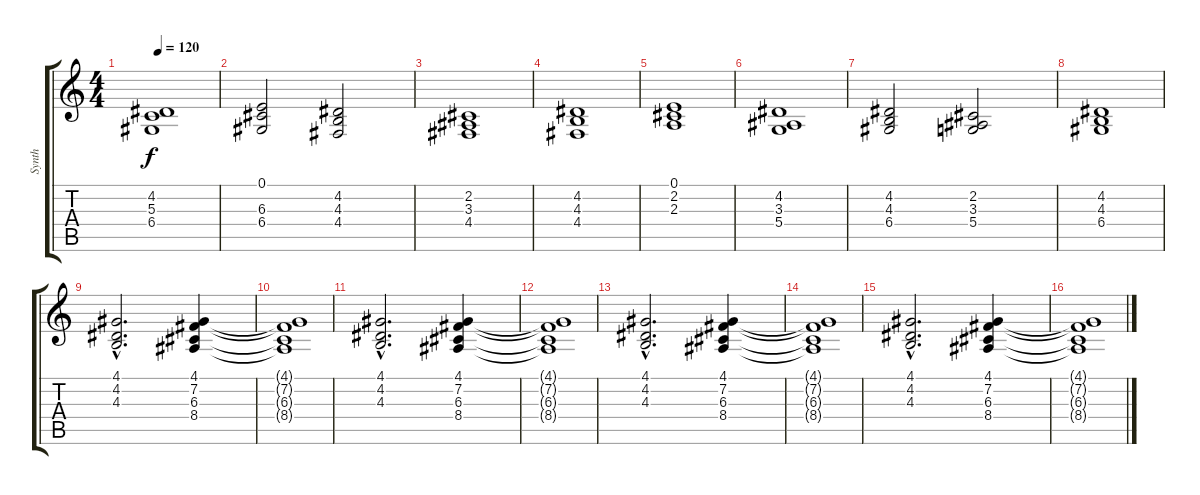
\track ("Synth" "Synth") {instrument stringensemble1}
\staff {score tabs}
\tuning (E4 B3 G3 D3 A2 E2) {hide}
\ts (4 4)
\tempo 120
\clef g2
\ks c
(4.2 5.3 6.4).1{dy f} |
(0.1 6.3 6.4).2 (4.2 4.3 4.4).2 |
(2.2 3.3 4.4).1 |
(4.2 4.3 4.4).1 |
(0.1 2.2 2.3).1 |
(4.2 3.3 5.4).1 |
(4.2 4.3 6.4).2 (2.2 3.3 5.4).2 |
(4.2 4.3 6.4).1 |
(4.1{hac} 4.2{hac} 4.3{hac}).2{d} (4.1 7.2 6.3 8.4).4 |
(4.1{t} 7.2{t} 6.3{t} 8.4{t}).1 |
(4.1{hac} 4.2{hac} 4.3{hac}).2{d} (4.1 7.2 6.3 8.4).4 |
(4.1{t} 7.2{t} 6.3{t} 8.4{t}).1 |
(4.1{hac} 4.2{hac} 4.3{hac}).2{d} (4.1 7.2 6.3 8.4).4 |
(4.1{t} 7.2{t} 6.3{t} 8.4{t}).1 |
(4.1{hac} 4.2{hac} 4.3{hac}).2{d} (4.1 7.2 6.3 8.4).4 |
(4.1{t} 7.2{t} 6.3{t} 8.4{t}).1
